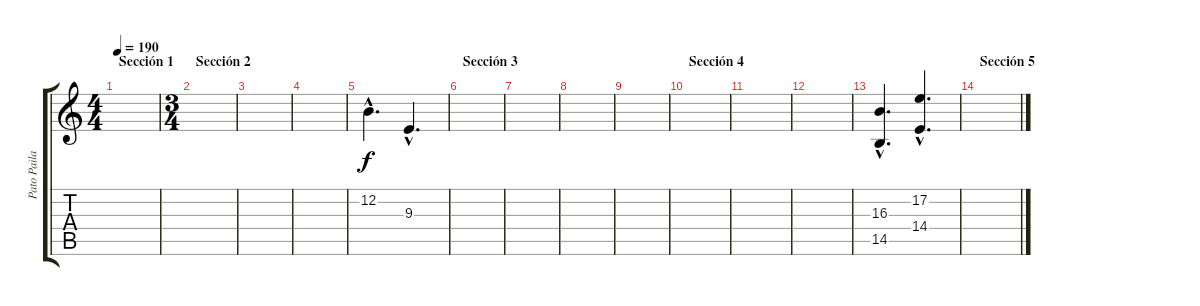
\track ("Pato Pailamilla" "Pato Paila") {instrument trumpet}
\staff {score tabs}
\tuning (E4 B3 G3 D3 A2 E2) {hide}
\ts (4 4)
\section ("" "Sección 1")
\tempo 190
\tempo 70
\tempo 190
\clef g2
\ks c
|
\ts (3 4)
\section ("" "Sección 2")
|
|
|
12.2{hac}.4{d} 9.3{hac}.4{d} |
\section ("" "Sección 3")
|
|
|
|
\section ("" "Sección 4")
|
|
|
(16.3{hac} 14.5{hac}).4{d} (17.2{hac} 14.4{hac}).4{d} |
\section ("" "Sección 5")
